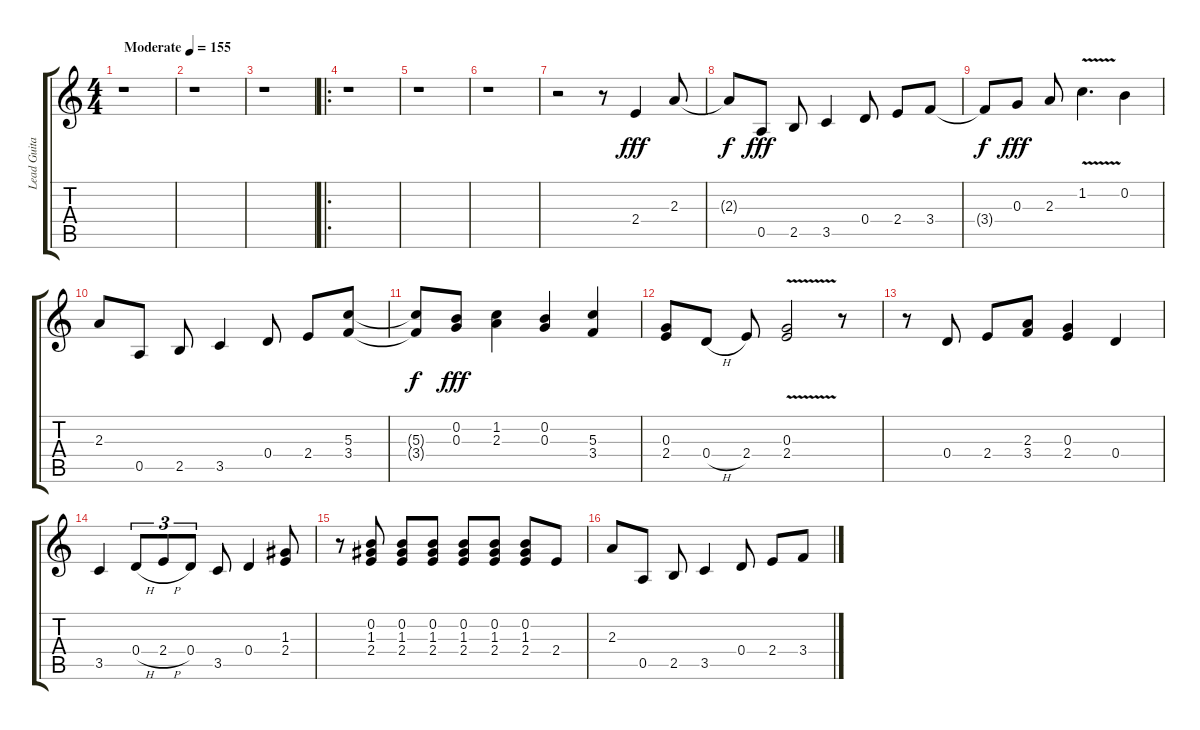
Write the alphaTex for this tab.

\track ("Lead Guitar" "Lead Guita") {instrument acousticguitarsteel}
\staff {score tabs}
\tuning (E4 B3 G3 D3 A2 E2) {hide}
\ts (4 4)
\tempo (155 "Moderate")
\clef g2
\ks c
r.1{dy fff instrument acousticguitarsteel} |
r.1 |
r.1 |
\ro
r.1 |
r.1 |
r.1 |
r.2 r.8 2.4.4 2.3.8 |
2.3{t}.8{dy f} 0.5.8{dy fff} 2.5.8 3.5.4 0.4.8 2.4.8 3.4.8 |
3.4{t}.8{dy f} 0.3.8{dy fff} 2.3.8 1.2{v}.4{d} 0.2.4 |
2.3.8 0.5.8 2.5.8 3.5.4 0.4.8 2.4.8 (5.3 3.4).8 |
(5.3{t} 3.4{t}).8{dy f} (0.2 0.3).8{dy fff} (1.2 2.3).4 (0.2 0.3).4 (5.3 3.4).4 |
(0.3 2.4).8 0.4{h}.8 2.4.8 (0.3{v} 2.4{v}).2 r.8 |
r.8 0.4.8 2.4.8 (2.3 3.4).8 (0.3 2.4).4 0.4.4 |
3.5.4 0.4{h}.8{tu (3 2)} 2.4{h}.8{tu (3 2)} 0.4.8{tu (3 2)} 3.5.8 0.4.4 (1.3 2.4).8 |
r.8 (0.2 1.3 2.4).8 (0.2 1.3 2.4).8 (0.2 1.3 2.4).8 (0.2 1.3 2.4).8 (0.2 1.3 2.4).8 (0.2 1.3 2.4).8 2.4.8 |
2.3.8 0.5.8 2.5.8 3.5.4 0.4.8 2.4.8 3.4.8
